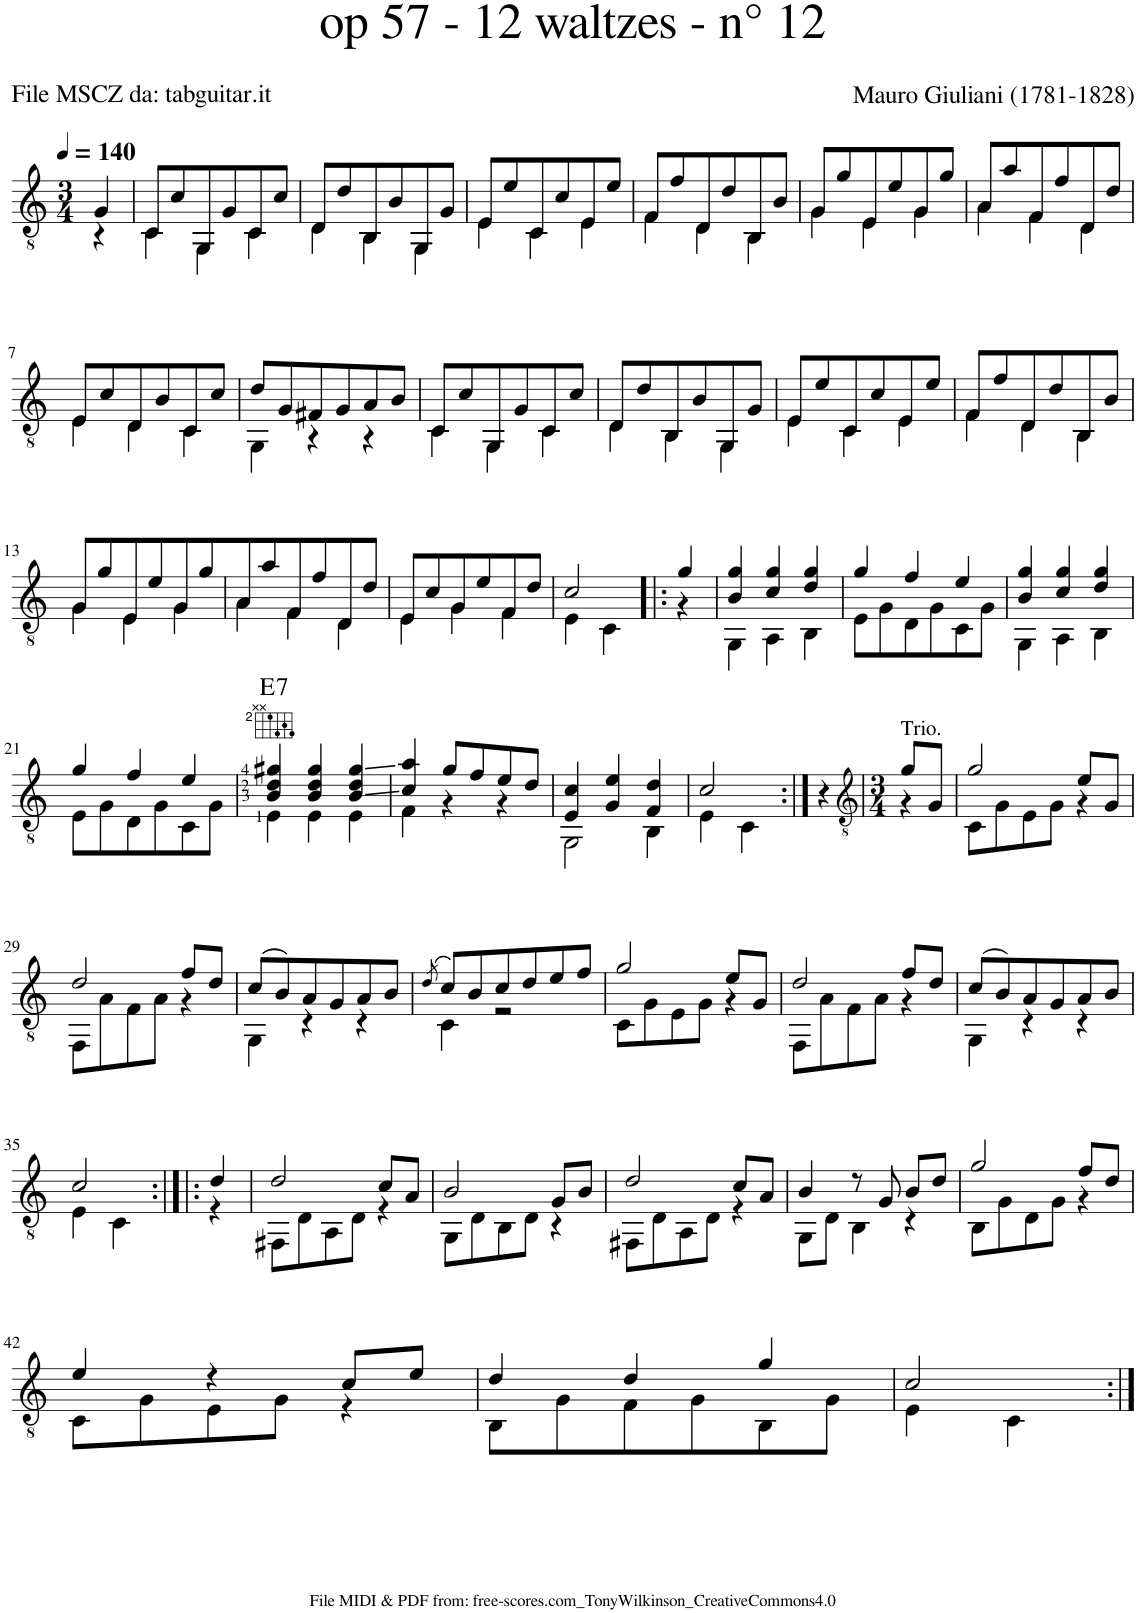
**kern	**harte
*part1	*part1
*staff1	*
*I"Guitar	*
*I'Guit.	*
*clefGv2	*
*k[]	*
*M3/4	*
*MM140	*
=	=
*^	*
4G/	4r	.
=1	=1	=1
8C/L	4C\	.
8c/	.	.
8GG/	4GG\	.
8G/	.	.
8C/	4C\	.
8c/J	.	.
=2	=2	=2
8D/L	4D\	.
8d/	.	.
8BB/	4BB\	.
8B/	.	.
8GG/	4GG\	.
8G/J	.	.
=3	=3	=3
8E/L	4E\	.
8e/	.	.
8C/	4C\	.
8c/	.	.
8E/	4E\	.
8e/J	.	.
=4	=4	=4
8F/L	4F\	.
8f/	.	.
8D/	4D\	.
8d/	.	.
8BB/	4BB\	.
8B/J	.	.
=5	=5	=5
8G/L	4G\	.
8g/	.	.
8E/	4E\	.
8e/	.	.
8G/	4G\	.
8g/J	.	.
=6	=6	=6
8A/L	4A\	.
8a/	.	.
8F/	4F\	.
8f/	.	.
8D/	4D\	.
8d/J	.	.
!!LO:LB:g=z	!!
=7	=7	=7
8E/L	4E\	.
8c/	.	.
8D/	4D\	.
8B/	.	.
8C/	4C\	.
8c/J	.	.
=8	=8	=8
8d/L	4GG\	.
8G/	.	.
8F#X/	4r	.
8G/	.	.
8A/	4r	.
8B/J	.	.
=9	=9	=9
8C/L	4C\	.
8c/	.	.
8GG/	4GG\	.
8G/	.	.
8C/	4C\	.
8c/J	.	.
=10	=10	=10
8D/L	4D\	.
8d/	.	.
8BB/	4BB\	.
8B/	.	.
8GG/	4GG\	.
8G/J	.	.
=11	=11	=11
8E/L	4E\	.
8e/	.	.
8C/	4C\	.
8c/	.	.
8E/	4E\	.
8e/J	.	.
=12	=12	=12
8F/L	4F\	.
8f/	.	.
8D/	4D\	.
8d/	.	.
8BB/	4BB\	.
8B/J	.	.
!!LO:LB:g=z	!!
=13	=13	=13
8G/L	4G\	.
8g/	.	.
8E/	4E\	.
8e/	.	.
8G/	4G\	.
8g/	.	.
=14	=14	=14
8A/	4A\	.
8a/	.	.
8F/	4F\	.
8f/	.	.
8D/	4D\	.
8d/J	.	.
=15	=15	=15
8E/L	4E\	.
8c/	.	.
8G/	4G\	.
8e/	.	.
8F/	4F\	.
8d/J	.	.
=16	=16	=16
2c/	4E\	.
.	4C\	.
=17!|:	=17!|:	=17!|:
4g/	4r	.
=18	=18	=18
4B/ 4g/	4GG\	.
4c/ 4g/	4AA\	.
4d/ 4g/	4BB\	.
=19	=19	=19
4g/	8E\L	.
.	8G\	.
4f/	8D\	.
.	8G\	.
4e/	8C\	.
.	8G\J	.
=20	=20	=20
4B/ 4g/	4GG\	.
4c/ 4g/	4AA\	.
4d/ 4g/	4BB\	.
!!LO:LB:g=z	!!
=21	=21	=21
4g/	8E\L	.
.	8G\	.
4f/	8D\	.
.	8G\	.
4e/	8C\	.
.	8G\J	.
=22	=22	=22
!	!	!LO:H:kt=7
4B/ 4d/ 4g#X/	4E\	E:7
4B/ 4d/ 4g#/	4E\	.
4B/ 4d/ 4g#/	4E\	.
=23	=23	=23
4c/ 4a/	4F\	.
8g/L	4r	.
8f/	.	.
8e/	4r	.
8d/J	.	.
=24	=24	=24
4E/ 4c/	2GG\	.
4G/ 4e/	.	.
4F/ 4d/	4BB\	.
=25	=25	=25
2c/	4E\	.
.	4C\	.
*v	*v	*
=26:|!	=26:|!
4r	.
=27	=27
*clefGv2	*
*M3/4	*
*^	*
!LO:TX:a:t=Trio.	!	!
8g/L	4r	.
8G/J	.	.
=28	=28	=28
2g/	8C\L	.
.	8G\	.
.	8E\	.
.	8G\J	.
8e/L	4r	.
8G/J	.	.
!!LO:LB:g=z	!!
=29	=29	=29
2d/	8FF\L	.
.	8A\	.
.	8F\	.
.	8A\J	.
8f/L	4r	.
8d/J	.	.
=30	=30	=30
(8c/L	4GG\	.
8B/)	.	.
8A/	4r	.
8G/	.	.
8A/	4r	.
8B/J	.	.
=31	=31	=31
(8qd/	.	.
8c/L)	4C\	.
8B/	.	.
8c/	2r	.
8d/	.	.
8e/	.	.
8f/J	.	.
=32	=32	=32
2g/	8C\L	.
.	8G\	.
.	8E\	.
.	8G\J	.
8e/L	4r	.
8G/J	.	.
=33	=33	=33
2d/	8FF\L	.
.	8A\	.
.	8F\	.
.	8A\J	.
8f/L	4r	.
8d/J	.	.
=34	=34	=34
(8c/L	4GG\	.
8B/)	.	.
8A/	4r	.
8G/	.	.
8A/	4r	.
8B/J	.	.
!!LO:LB:g=z	!!
=35	=35	=35
2c/	4E\	.
.	4C\	.
=36:|!|:	=36:|!|:	=36:|!|:
4d/	4r	.
=37	=37	=37
2d/	8FF#X\L	.
.	8D\	.
.	8AA\	.
.	8D\J	.
8c/L	4r	.
8A/J	.	.
=38	=38	=38
2B/	8GG\L	.
.	8D\	.
.	8BB\	.
.	8D\J	.
8G/L	4r	.
8B/J	.	.
=39	=39	=39
2d/	8FF#X\L	.
.	8D\	.
.	8AA\	.
.	8D\J	.
8c/L	4r	.
8A/J	.	.
=40	=40	=40
4B/	8GG\L	.
.	8D\J	.
8r	4BB\	.
8G/	.	.
8B/L	4r	.
8d/J	.	.
=41	=41	=41
2g/	8BB\L	.
.	8G\	.
.	8D\	.
.	8G\J	.
8f/L	4r	.
8d/J	.	.
!!LO:LB:g=z	!!
=42	=42	=42
4e/	8C\L	.
.	8G\	.
4r	8E\	.
.	8G\J	.
8c/L	4r	.
8e/J	.	.
=43	=43	=43
4d/	8BB\L	.
.	8G\	.
4d/	8F\	.
.	8G\	.
4g/	8BB\	.
.	8G\J	.
=44	=44	=44
2c/	4E\	.
.	4C\	.
*v	*v	*
=:|!	=:|!
*-	*-
